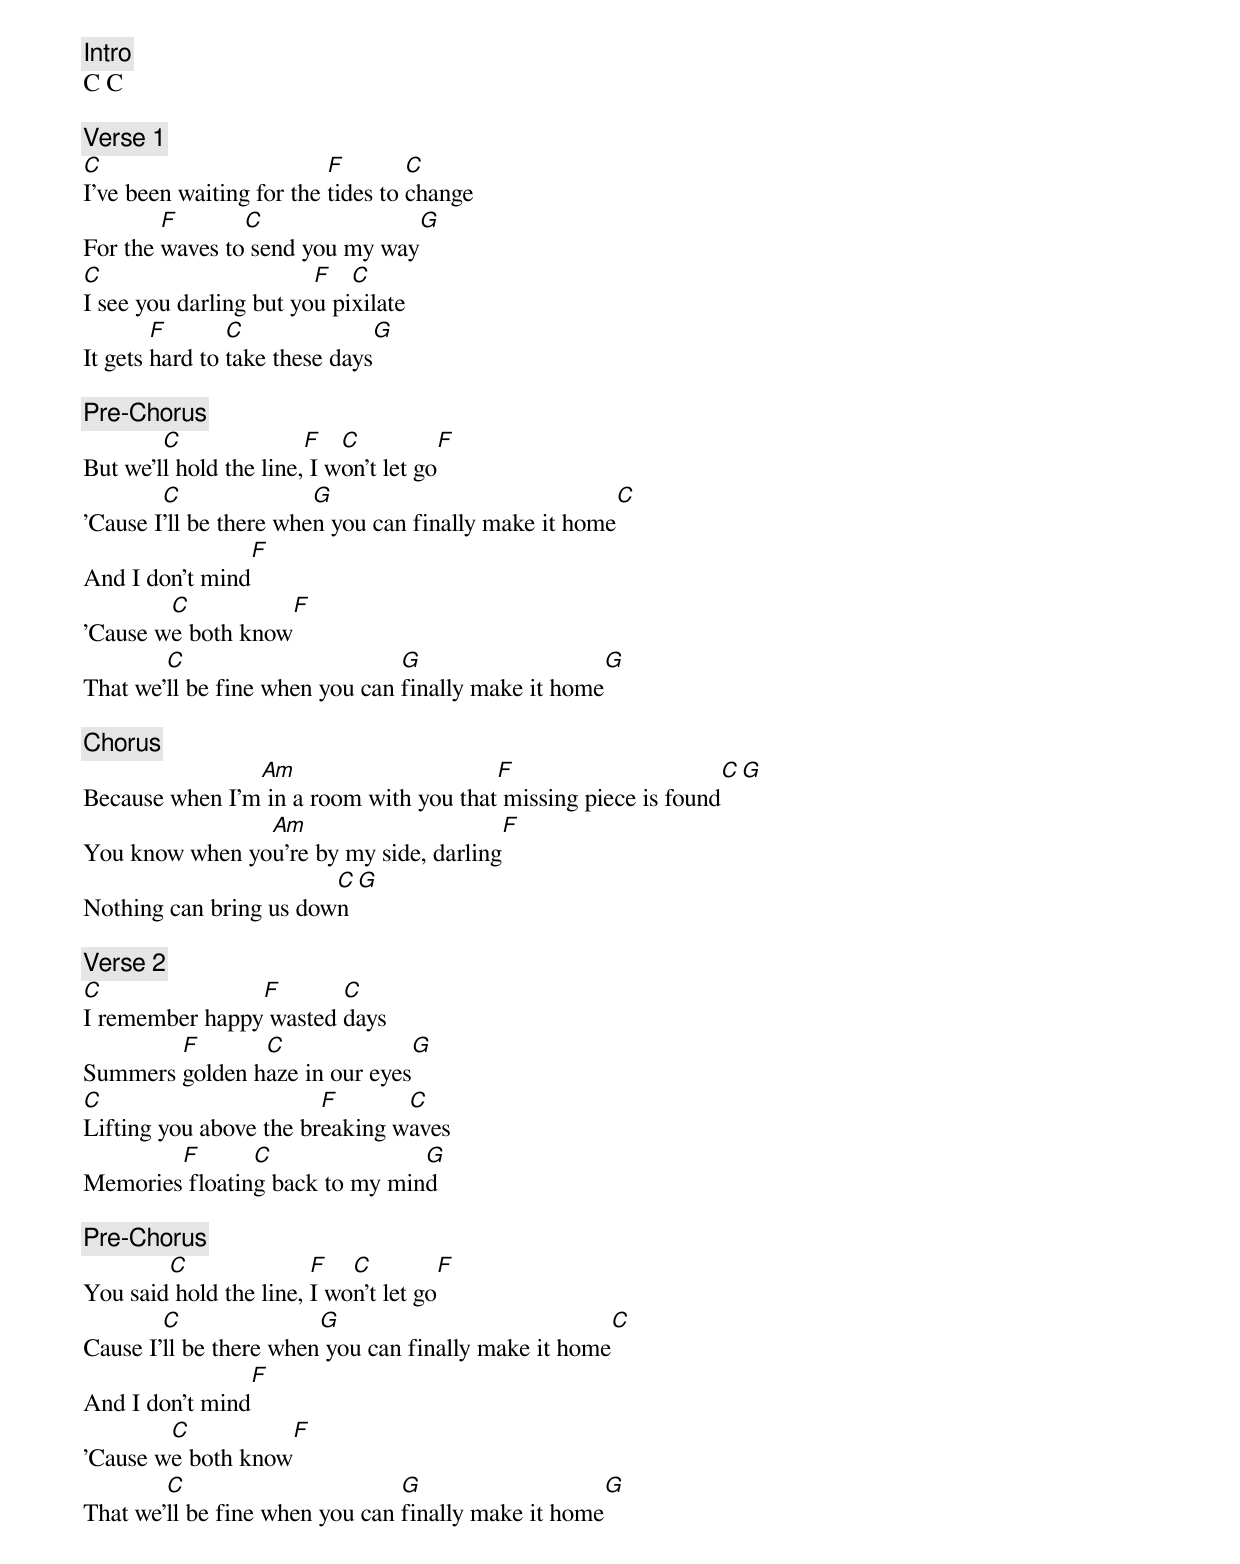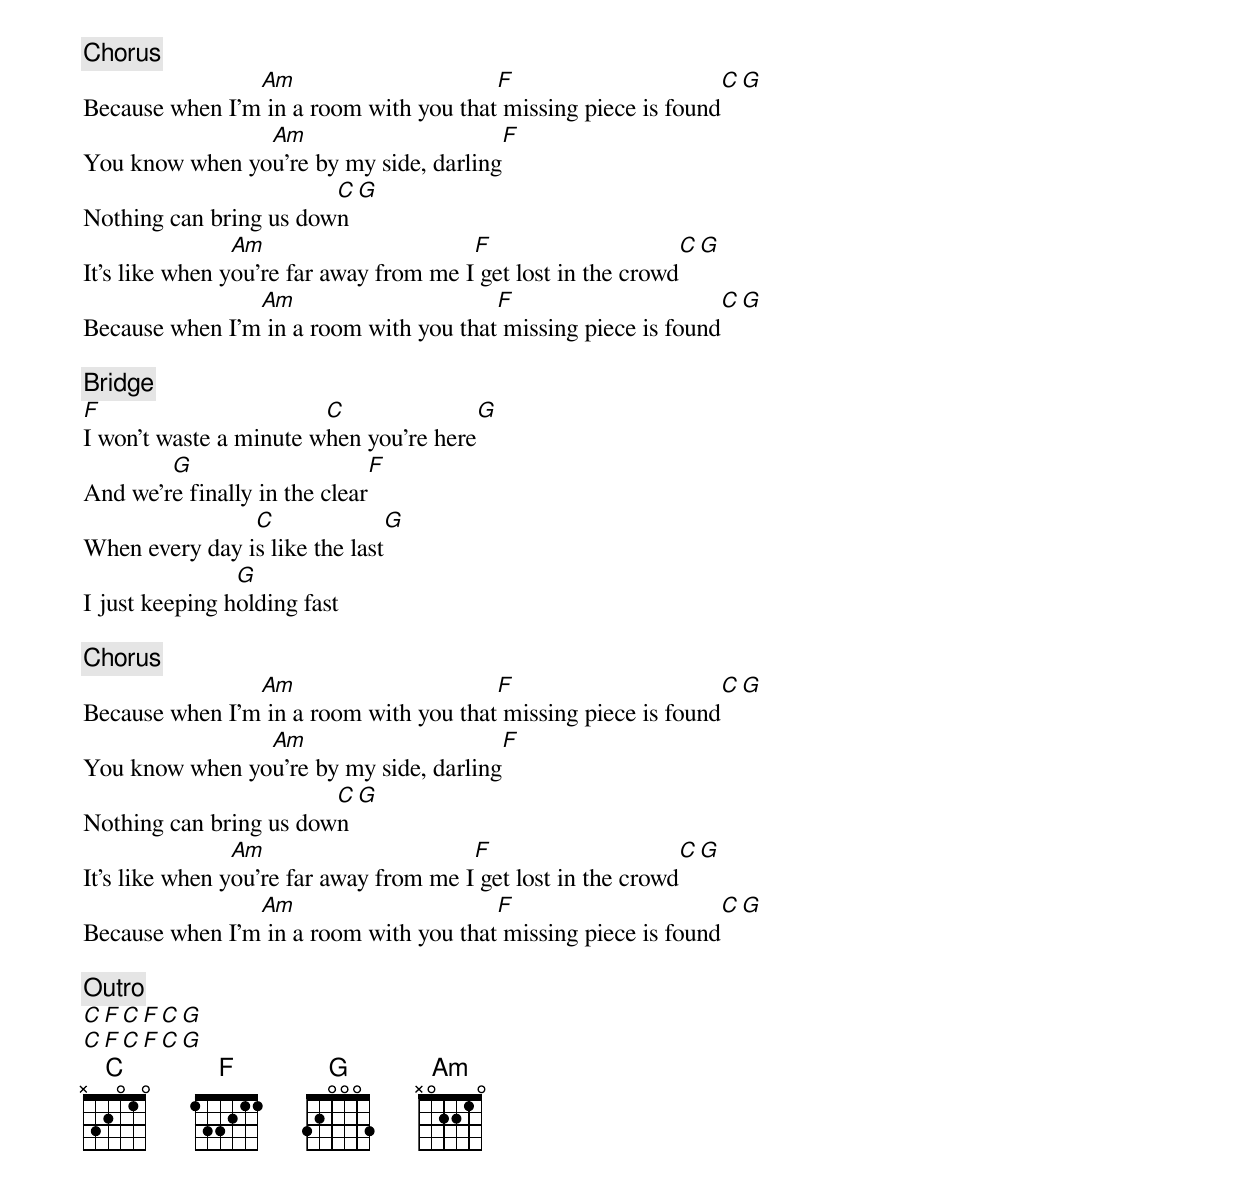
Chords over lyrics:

[Intro]
C C

[Verse 1]
C                         F        C
I've been waiting for the tides to change
    	F    	C        	G
For the waves to send you my way
C                     	F   C
I see you darling but you pixilate
    	F   	C       	G
It gets hard to take these days

[Pre-Chorus]
     	C          	F   C       	F
But we’ll hold the line, I won't let go
   	C              	G                        	C
'Cause I’ll be there when you can finally make it home
             	F
And I don't mind
   	C        	F
'Cause we both know
 	C               	G                       	G
That we'll be fine when you can finally make it home

[Chorus]
         	Am                	F                   	C	G
Because when I'm in a room with you that missing piece is found
          	Am                     	F
You know when you're by my side, darling
                  	C   G
Nothing can bring us down

[Verse 2]
C            	F  	C
I remember happy wastеd days
    	F  	C        	G
Summers golden haze in our еyes
C                 	F    	C
Lifting you above the breaking waves
     	F    	C       	G
Memories floating back to my mind

[Pre-Chorus]
    	C          	F   C       	F
You said hold the line, I won't let go
  	C              	G                        	C
Cause I’ll be there when you can finally make it home
             	F
And I don't mind
   	C        	F
'Cause we both know
 	C               	G                       	G
That we'll be fine when you can finally make it home

[Chorus]
         	Am                	F                   	C	G
Because when I'm in a room with you that missing piece is found
          	Am                     	F
You know when you're by my side, darling
                  	C   G
Nothing can bring us down
           	Am                 	F                	C   G
It's like when you're far away from me I get lost in the crowd
         	Am                	F                   	C	G
Because when I’m in a room with you that missing piece is found

[Bridge]
F                 	C         	G
I won't waste a minute when you're here
      	G                	F
And we're finally in the clear
          	C         	G
When every day is like the last
           	G
I just keeping holding fast

[Chorus]
         	Am                	F                   	C	G
Because when I'm in a room with you that missing piece is found
          	Am                     	F
You know when you're by my side, darling
                  	C   G
Nothing can bring us down
           	Am                 	F                	C   G
It's like when you're far away from me I get lost in the crowd
         	Am                	F                   	C	G
Because when I’m in a room with you that missing piece is found

[Outro]
C F C F C G
C F C F C G
